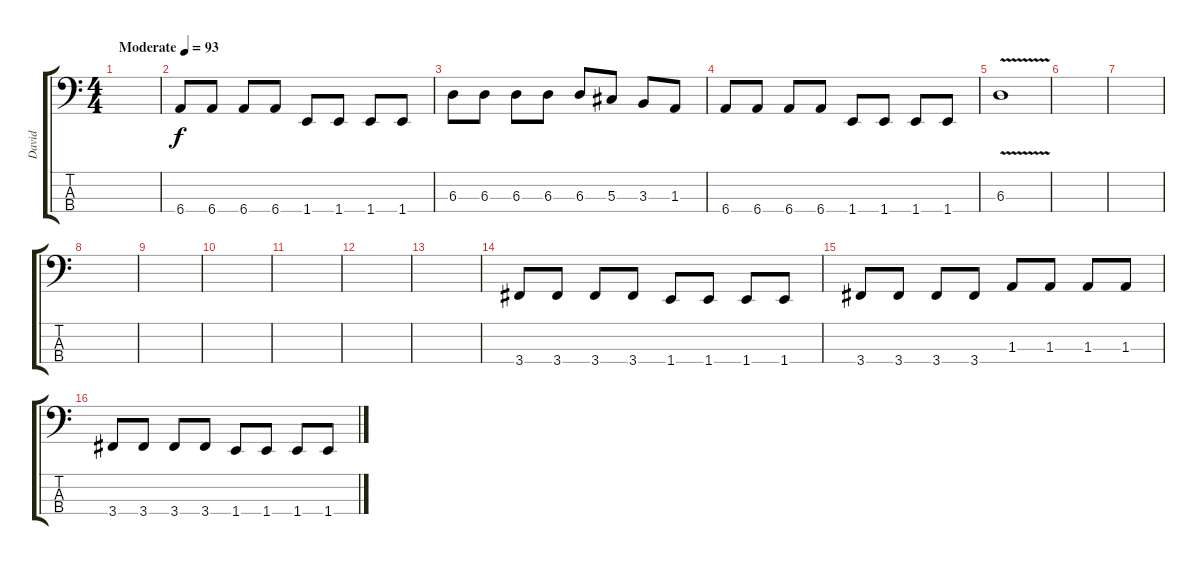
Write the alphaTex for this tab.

\track ("David" "David") {instrument electricbasspick}
\staff {score tabs}
\tuning (Gb2 Db2 Ab1 Eb1) {hide}
\ts (4 4)
\tempo (93 "Moderate")
\clef f4
\ks c
|
6.4.8 6.4.8 6.4.8 6.4.8 1.4.8 1.4.8 1.4.8 1.4.8 |
6.3.8 6.3.8 6.3.8 6.3.8 6.3.8 5.3.8 3.3.8 1.3.8 |
6.4.8 6.4.8 6.4.8 6.4.8 1.4.8 1.4.8 1.4.8 1.4.8 |
6.3{v}.1 |
|
|
|
|
|
|
|
|
3.4.8 3.4.8 3.4.8 3.4.8 1.4.8 1.4.8 1.4.8 1.4.8 |
3.4.8 3.4.8 3.4.8 3.4.8 1.3.8 1.3.8 1.3.8 1.3.8 |
3.4.8 3.4.8 3.4.8 3.4.8 1.4.8 1.4.8 1.4.8 1.4.8
